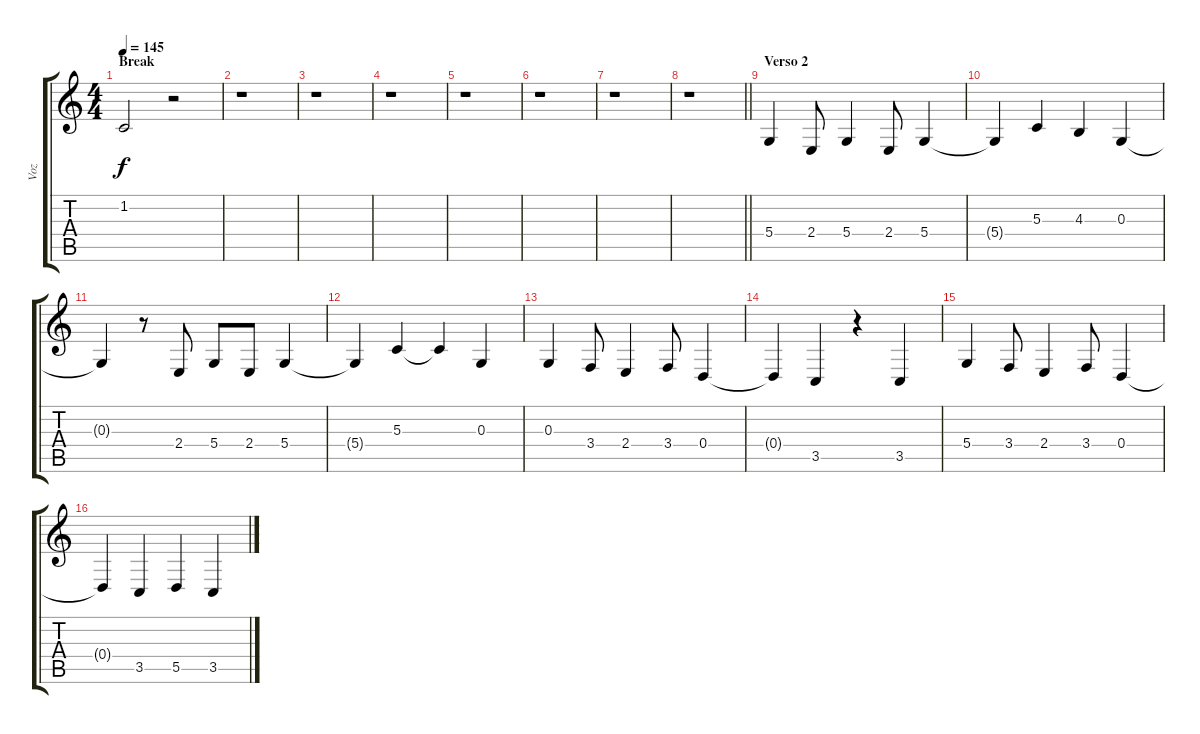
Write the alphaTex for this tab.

\track ("Voz" "Voz") {instrument flute}
\staff {score tabs}
\tuning (E4 B3 G3 D3 A2 E2) {hide}
\ts (4 4)
\section ("" "Break")
\tempo 145
\clef g2
\ks c
1.2{t}.2{dy f} r.2 |
r.1 |
r.1 |
r.1 |
r.1 |
r.1 |
r.1 |
\barLineRight lightlight
r.1 |
\section ("" "Verso 2")
5.4.4 2.4.8 5.4.4 2.4.8 5.4.4 |
5.4{t}.4 5.3.4 4.3.4 0.3.4 |
0.3{t}.4 r.8 2.4.8 5.4.8 2.4.8 5.4.4 |
5.4{t}.4 5.3.4 5.3{t}.4 0.3.4 |
0.3.4 3.4.8 2.4.4 3.4.8 0.4.4 |
0.4{t}.4 3.5.4 r.4 3.5.4 |
5.4.4 3.4.8 2.4.4 3.4.8 0.4.4 |
0.4{t}.4 3.5.4 5.5.4 3.5.4
